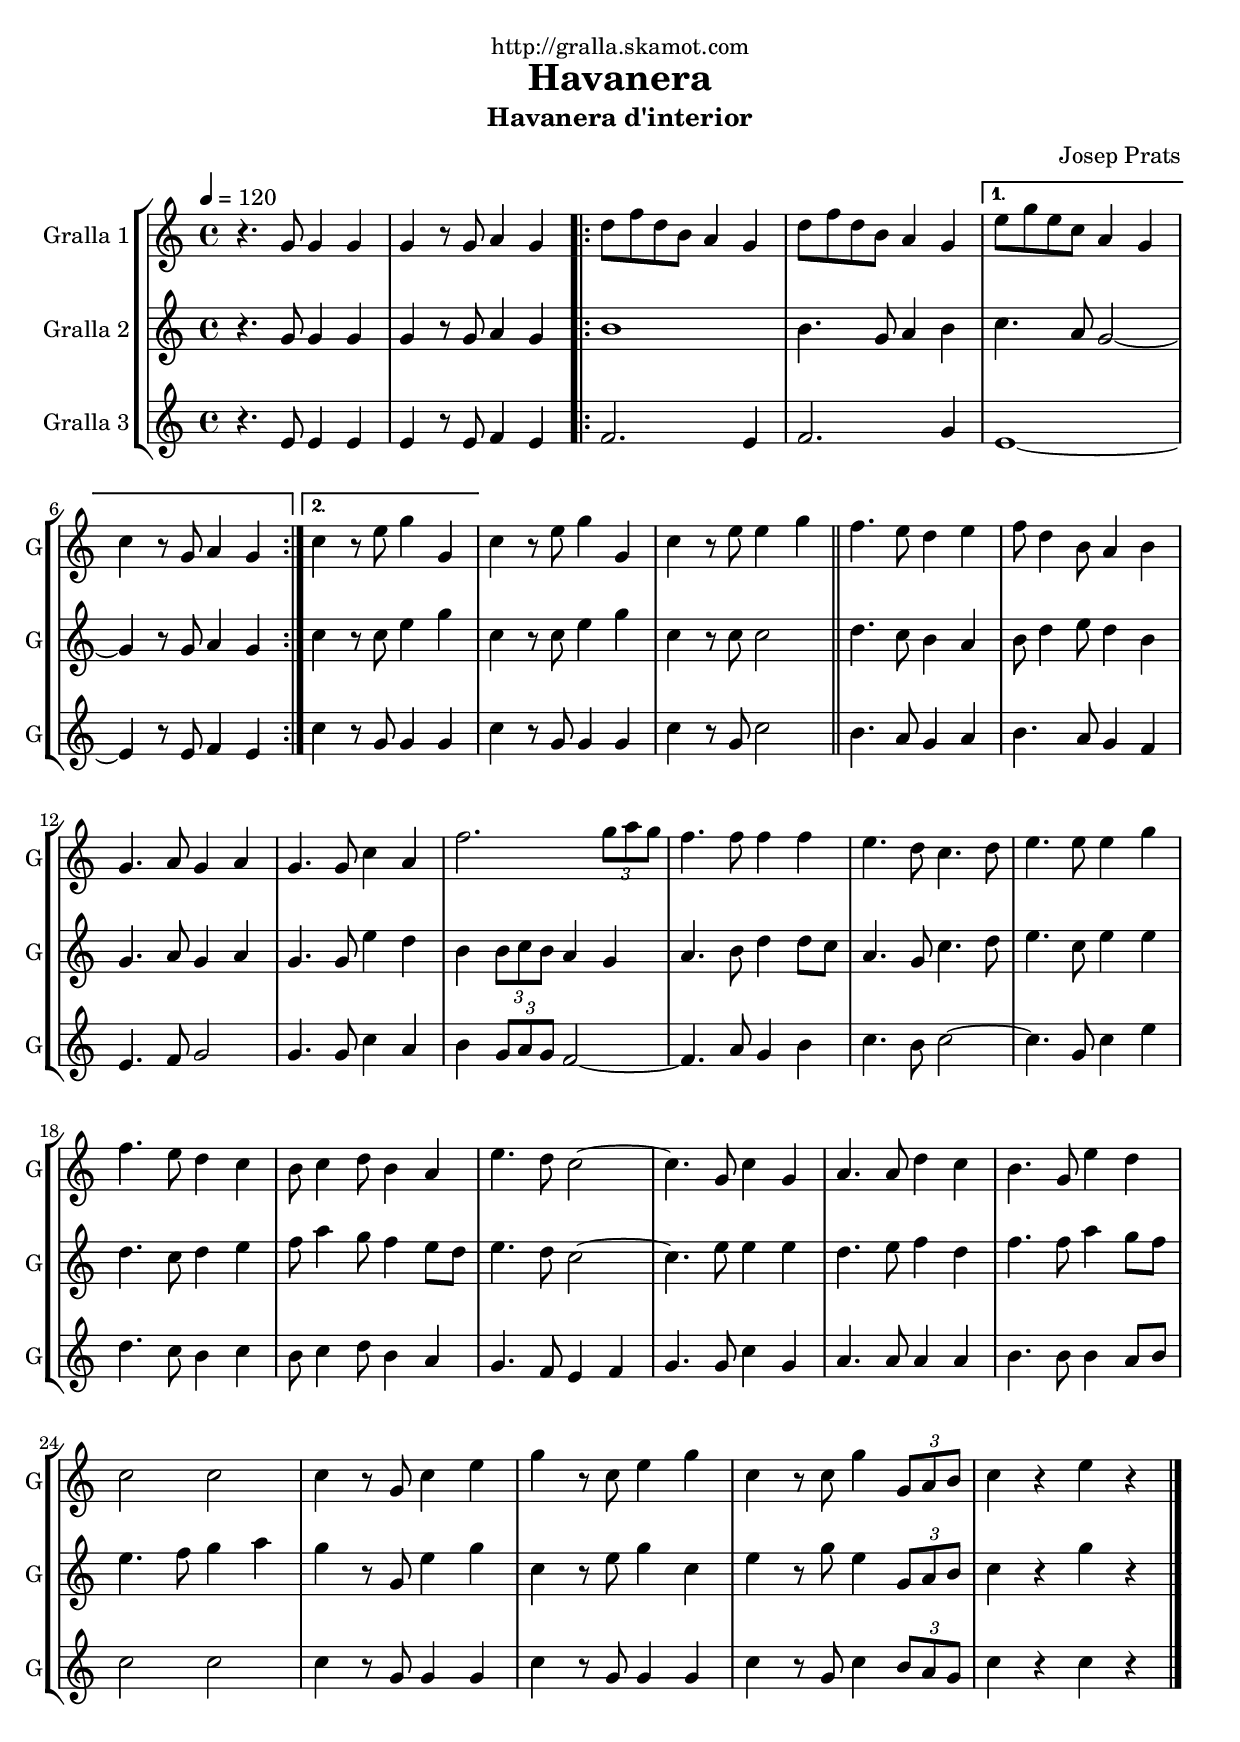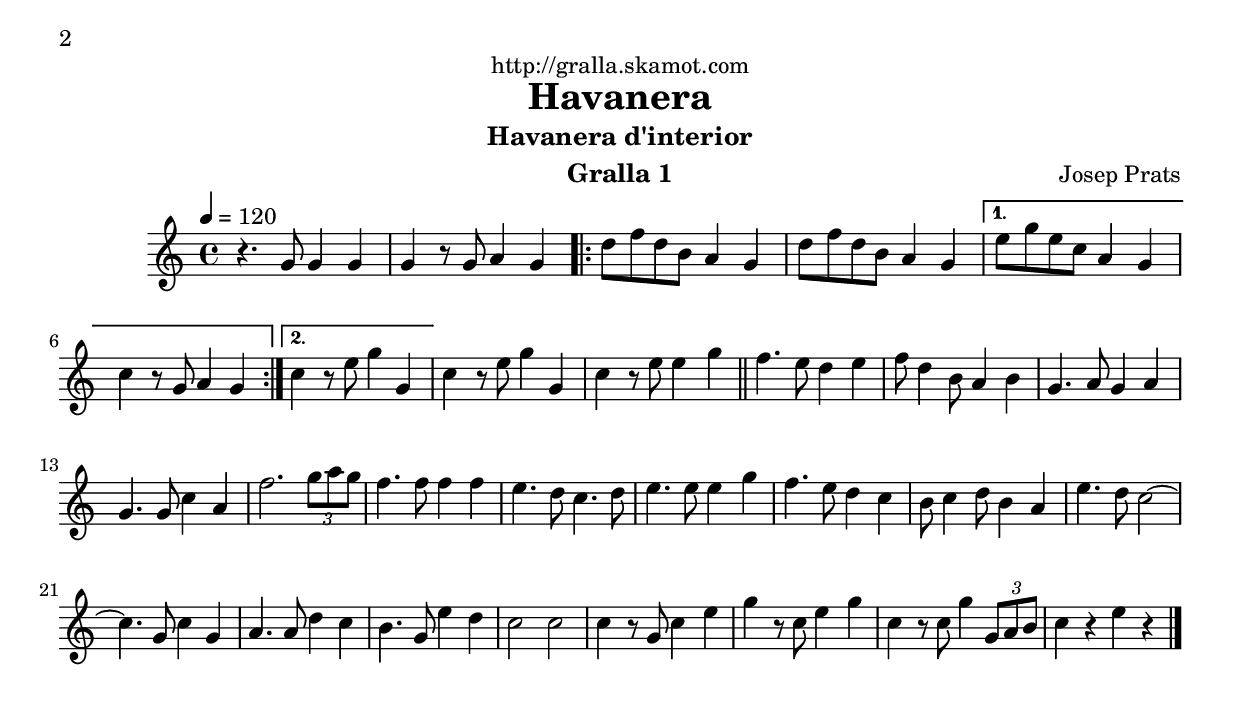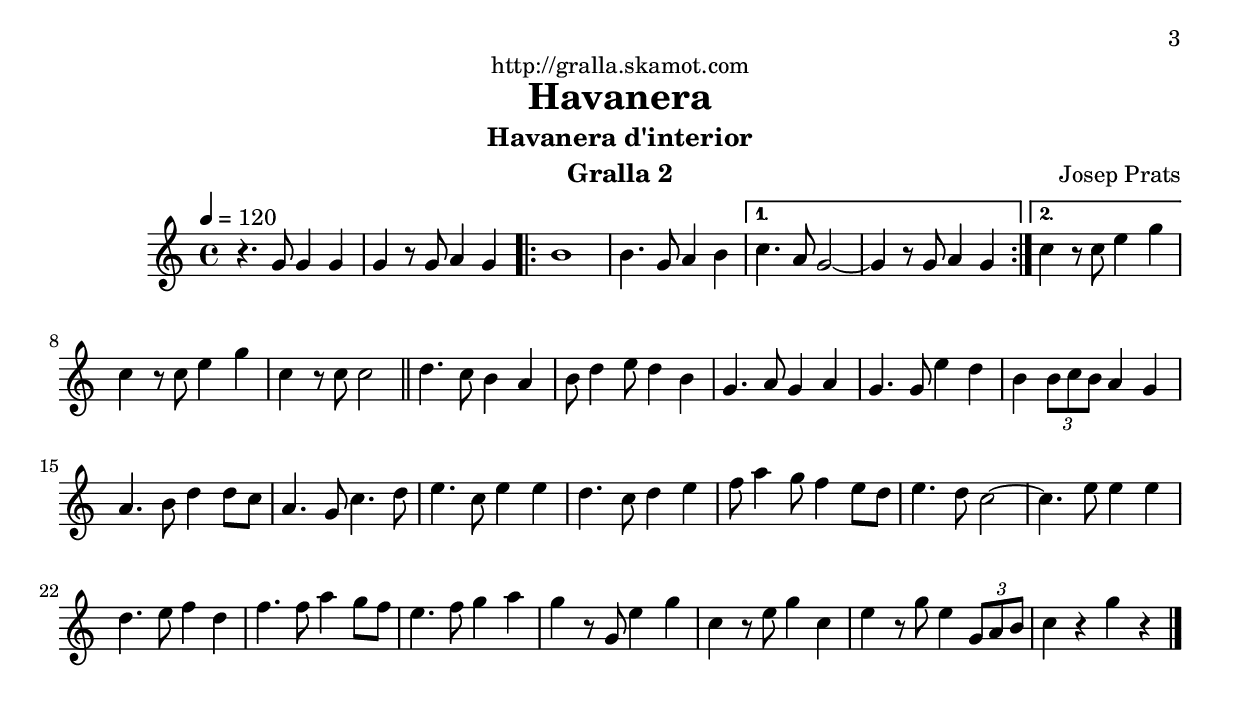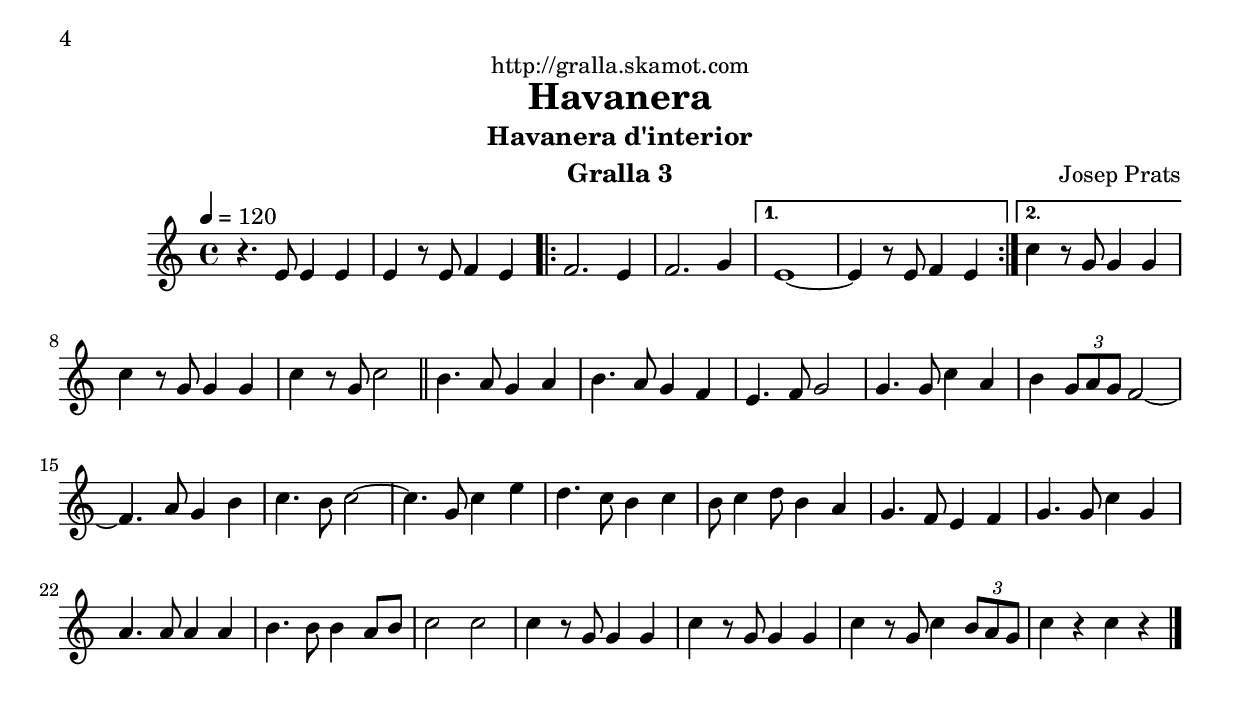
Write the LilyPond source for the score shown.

\version "2.16.2"

\header {
  dedication="http://gralla.skamot.com"
  title="Havanera"
  subtitle="Havanera d'interior"
  subsubtitle=""
  poet=""
  meter=""
  piece=""
  composer="Josep Prats"
  arranger=""
  opus=""
  instrument=""
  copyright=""
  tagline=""
}

liniaroAa =
\relative g'
{
  \tempo 4=120
  \clef treble
  \key c \major
  \time 4/4
  r4. g8 g4 g  |
  g4 r8 g a4 g  |
  \repeat volta 2 { d'8 f d b a4 g  |
  d'8 f d b a4 g }
  %05
  \alternative { { e'8 g e c a4 g  |
  c4 r8 g a4 g }
  { c4 r8 e g4 g, } }
  c4 r8 e g4 g,  |
  c4 r8 e e4 g  \bar "||"
  %10
  f4. e8 d4 e  |
  f8 d4 b8 a4 b  |
  g4. a8 g4 a  |
  g4. g8 c4 a  |
  f'2. \times 2/3 { g8 a g }  |
  %15
  f4. f8 f4 f  |
  e4. d8 c4. d8  |
  e4. e8 e4 g  |
  f4. e8 d4 c  |
  b8 c4 d8 b4 a  |
  %20
  e'4. d8 c2 ~  |
  c4. g8 c4 g  |
  a4. a8 d4 c  |
  b4. g8 e'4 d  |
  c2 c  |
  %25
  c4 r8 g c4 e  |
  g4 r8 c, e4 g  |
  c,4 r8 c g'4 \times 2/3 { g,8 a b }  |
  c4 r e r  \bar "|."
}

liniaroAb =
\relative g'
{
  \tempo 4=120
  \clef treble
  \key c \major
  \time 4/4
  r4. g8 g4 g  |
  g4 r8 g a4 g  |
  \repeat volta 2 { b1  |
  b4. g8 a4 b }
  %05
  \alternative { { c4. a8 g2 ~  |
  g4 r8 g a4 g }
  { c4 r8 c e4 g } }
  c,4 r8 c e4 g  |
  c,4 r8 c c2  \bar "||"
  %10
  d4. c8 b4 a  |
  b8 d4 e8 d4 b  |
  g4. a8 g4 a  |
  g4. g8 e'4 d  |
  b4 \times 2/3 { b8 c b } a4 g  |
  %15
  a4. b8 d4 d8 c  |
  a4. g8 c4. d8  |
  e4. c8 e4 e  |
  d4. c8 d4 e  |
  f8 a4 g8 f4 e8 d  |
  %20
  e4. d8 c2 ~  |
  c4. e8 e4 e  |
  d4. e8 f4 d  |
  f4. f8 a4 g8 f  |
  e4. f8 g4 a  |
  %25
  g4 r8 g, e'4 g  |
  c,4 r8 e g4 c,  |
  e4 r8 g e4 \times 2/3 { g,8 a b }  |
  c4 r g' r  \bar "|."
}

liniaroAc =
\relative e'
{
  \tempo 4=120
  \clef treble
  \key c \major
  \time 4/4
  r4. e8 e4 e  |
  e4 r8 e f4 e  |
  \repeat volta 2 { f2. e4  |
  f2. g4 }
  %05
  \alternative { { e1 ~  |
  e4 r8 e f4 e }
  { c'4 r8 g g4 g } }
  c4 r8 g g4 g  |
  c4 r8 g c2  \bar "||"
  %10
  b4. a8 g4 a  |
  b4. a8 g4 f  |
  e4. f8 g2  |
  g4. g8 c4 a  |
  b4 \times 2/3 { g8 a g } f2 ~  |
  %15
  f4. a8 g4 b  |
  c4. b8 c2 ~  |
  c4. g8 c4 e  |
  d4. c8 b4 c  |
  b8 c4 d8 b4 a  |
  %20
  g4. f8 e4 f  |
  g4. g8 c4 g  |
  a4. a8 a4 a  |
  b4. b8 b4 a8 b  |
  c2 c  |
  %25
  c4 r8 g g4 g  |
  c4 r8 g g4 g  |
  c4 r8 g c4 \times 2/3 { b8 a g }  |
  c4 r c r  \bar "|."
}

\bookpart {
  \score {
    \new StaffGroup {
      \override Score.RehearsalMark #'self-alignment-X = #LEFT
      <<
        \new Staff \with {instrumentName = #"Gralla 1" shortInstrumentName = #"G"} \liniaroAa
        \new Staff \with {instrumentName = #"Gralla 2" shortInstrumentName = #"G"} \liniaroAb
        \new Staff \with {instrumentName = #"Gralla 3" shortInstrumentName = #"G"} \liniaroAc
      >>
    }
    \layout {}
  }
  \score { \unfoldRepeats
    \new StaffGroup {
      \override Score.RehearsalMark #'self-alignment-X = #LEFT
      <<
        \new Staff \with {instrumentName = #"Gralla 1" shortInstrumentName = #"G"} \liniaroAa
        \new Staff \with {instrumentName = #"Gralla 2" shortInstrumentName = #"G"} \liniaroAb
        \new Staff \with {instrumentName = #"Gralla 3" shortInstrumentName = #"G"} \liniaroAc
      >>
    }
    \midi {
      \set Staff.midiInstrument = "oboe"
      \set DrumStaff.midiInstrument = "drums"
    }
  }
}

\bookpart {
  \header {instrument="Gralla 1"}
  \score {
    \new StaffGroup {
      \override Score.RehearsalMark #'self-alignment-X = #LEFT
      <<
        \new Staff \liniaroAa
      >>
    }
    \layout {}
  }
  \score { \unfoldRepeats
    \new StaffGroup {
      \override Score.RehearsalMark #'self-alignment-X = #LEFT
      <<
        \new Staff \liniaroAa
      >>
    }
    \midi {
      \set Staff.midiInstrument = "oboe"
      \set DrumStaff.midiInstrument = "drums"
    }
  }
}

\bookpart {
  \header {instrument="Gralla 2"}
  \score {
    \new StaffGroup {
      \override Score.RehearsalMark #'self-alignment-X = #LEFT
      <<
        \new Staff \liniaroAb
      >>
    }
    \layout {}
  }
  \score { \unfoldRepeats
    \new StaffGroup {
      \override Score.RehearsalMark #'self-alignment-X = #LEFT
      <<
        \new Staff \liniaroAb
      >>
    }
    \midi {
      \set Staff.midiInstrument = "oboe"
      \set DrumStaff.midiInstrument = "drums"
    }
  }
}

\bookpart {
  \header {instrument="Gralla 3"}
  \score {
    \new StaffGroup {
      \override Score.RehearsalMark #'self-alignment-X = #LEFT
      <<
        \new Staff \liniaroAc
      >>
    }
    \layout {}
  }
  \score { \unfoldRepeats
    \new StaffGroup {
      \override Score.RehearsalMark #'self-alignment-X = #LEFT
      <<
        \new Staff \liniaroAc
      >>
    }
    \midi {
      \set Staff.midiInstrument = "oboe"
      \set DrumStaff.midiInstrument = "drums"
    }
  }
}

